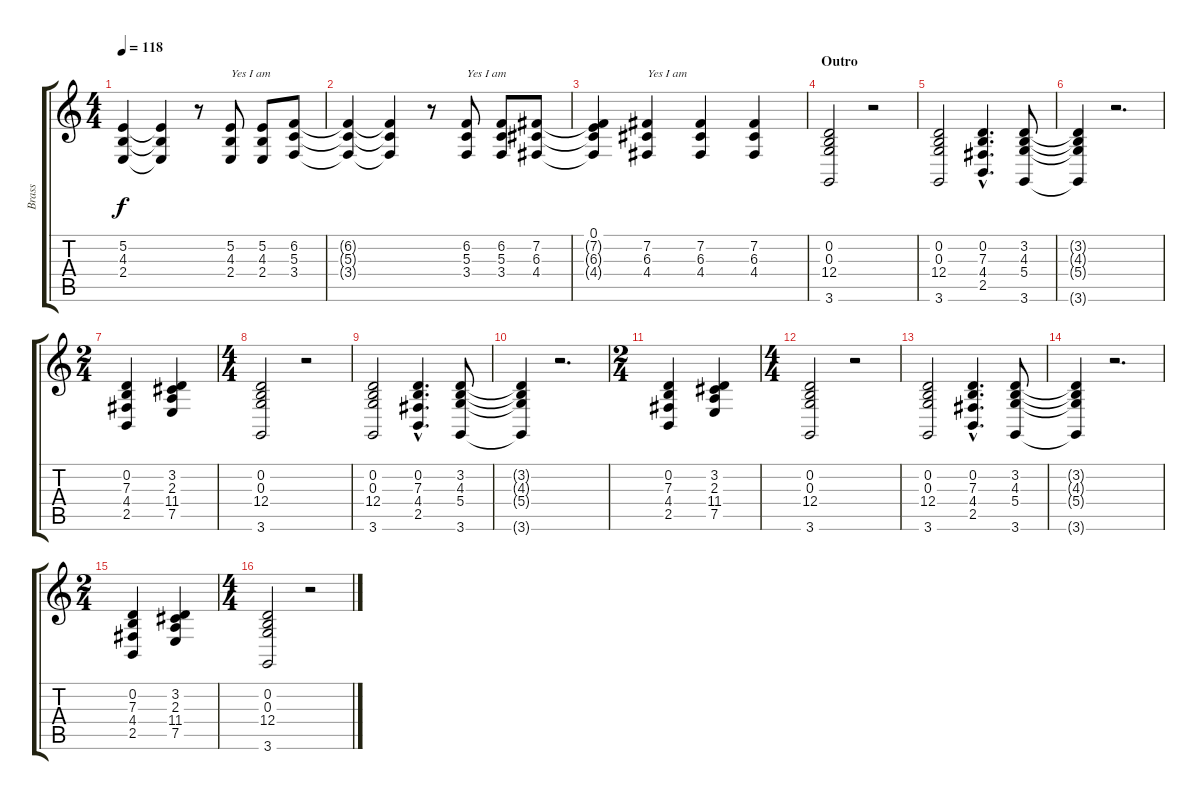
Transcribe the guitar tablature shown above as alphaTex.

\track ("Brass" "Brass") {instrument trombone}
\staff {score tabs}
\tuning (E4 B3 G3 D3 A2 E2) {hide}
\ts (4 4)
\tempo 118
\clef g2
\ks c
(5.2{t} 4.3{t} 2.4{t}).4{dy f} (5.2{t} 4.3{t} 2.4{t}).4 r.8 (5.2 4.3 2.4).8{txt "Yes I am"} (5.2 4.3 2.4).8 (6.2 5.3 3.4).8 |
(6.2{t} 5.3{t} 3.4{t}).4 (6.2{t} 5.3{t} 3.4{t}).4 r.8 (6.2 5.3 3.4).8{txt "Yes I am"} (6.2 5.3 3.4).8 (7.2 6.3 4.4).8 |
(0.1 7.2{t} 6.3{t} 4.4{t}).4 (7.2 6.3 4.4).4{txt "Yes I am"} (7.2 6.3 4.4).4 (7.2 6.3 4.4).4 |
\section ("" "Outro")
(0.2 0.3 12.4 3.6).2{volume 10} r.2 |
(0.2 0.3 12.4 3.6).2 (0.2{hac} 7.3{hac} 4.4{hac} 2.5{hac}).4{d} (3.2 4.3 5.4 3.6).8 |
(3.2{t} 4.3{t} 5.4{t} 3.6{t}).4 r.2{d} |
\ts (2 4)
(0.2 7.3 4.4 2.5).4 (3.2 2.3 11.4 7.5).4 |
\ts (4 4)
(0.2 0.3 12.4 3.6).2{volume 9} r.2 |
(0.2 0.3 12.4 3.6).2 (0.2{hac} 7.3{hac} 4.4{hac} 2.5{hac}).4{d} (3.2 4.3 5.4 3.6).8 |
(3.2{t} 4.3{t} 5.4{t} 3.6{t}).4 r.2{d} |
\ts (2 4)
(0.2 7.3 4.4 2.5).4 (3.2 2.3 11.4 7.5).4 |
\ts (4 4)
(0.2 0.3 12.4 3.6).2{volume 8} r.2 |
(0.2 0.3 12.4 3.6).2 (0.2{hac} 7.3{hac} 4.4{hac} 2.5{hac}).4{d} (3.2 4.3 5.4 3.6).8 |
(3.2{t} 4.3{t} 5.4{t} 3.6{t}).4 r.2{d} |
\ts (2 4)
(0.2 7.3 4.4 2.5).4 (3.2 2.3 11.4 7.5).4 |
\ts (4 4)
(0.2 0.3 12.4 3.6).2{volume 6} r.2
